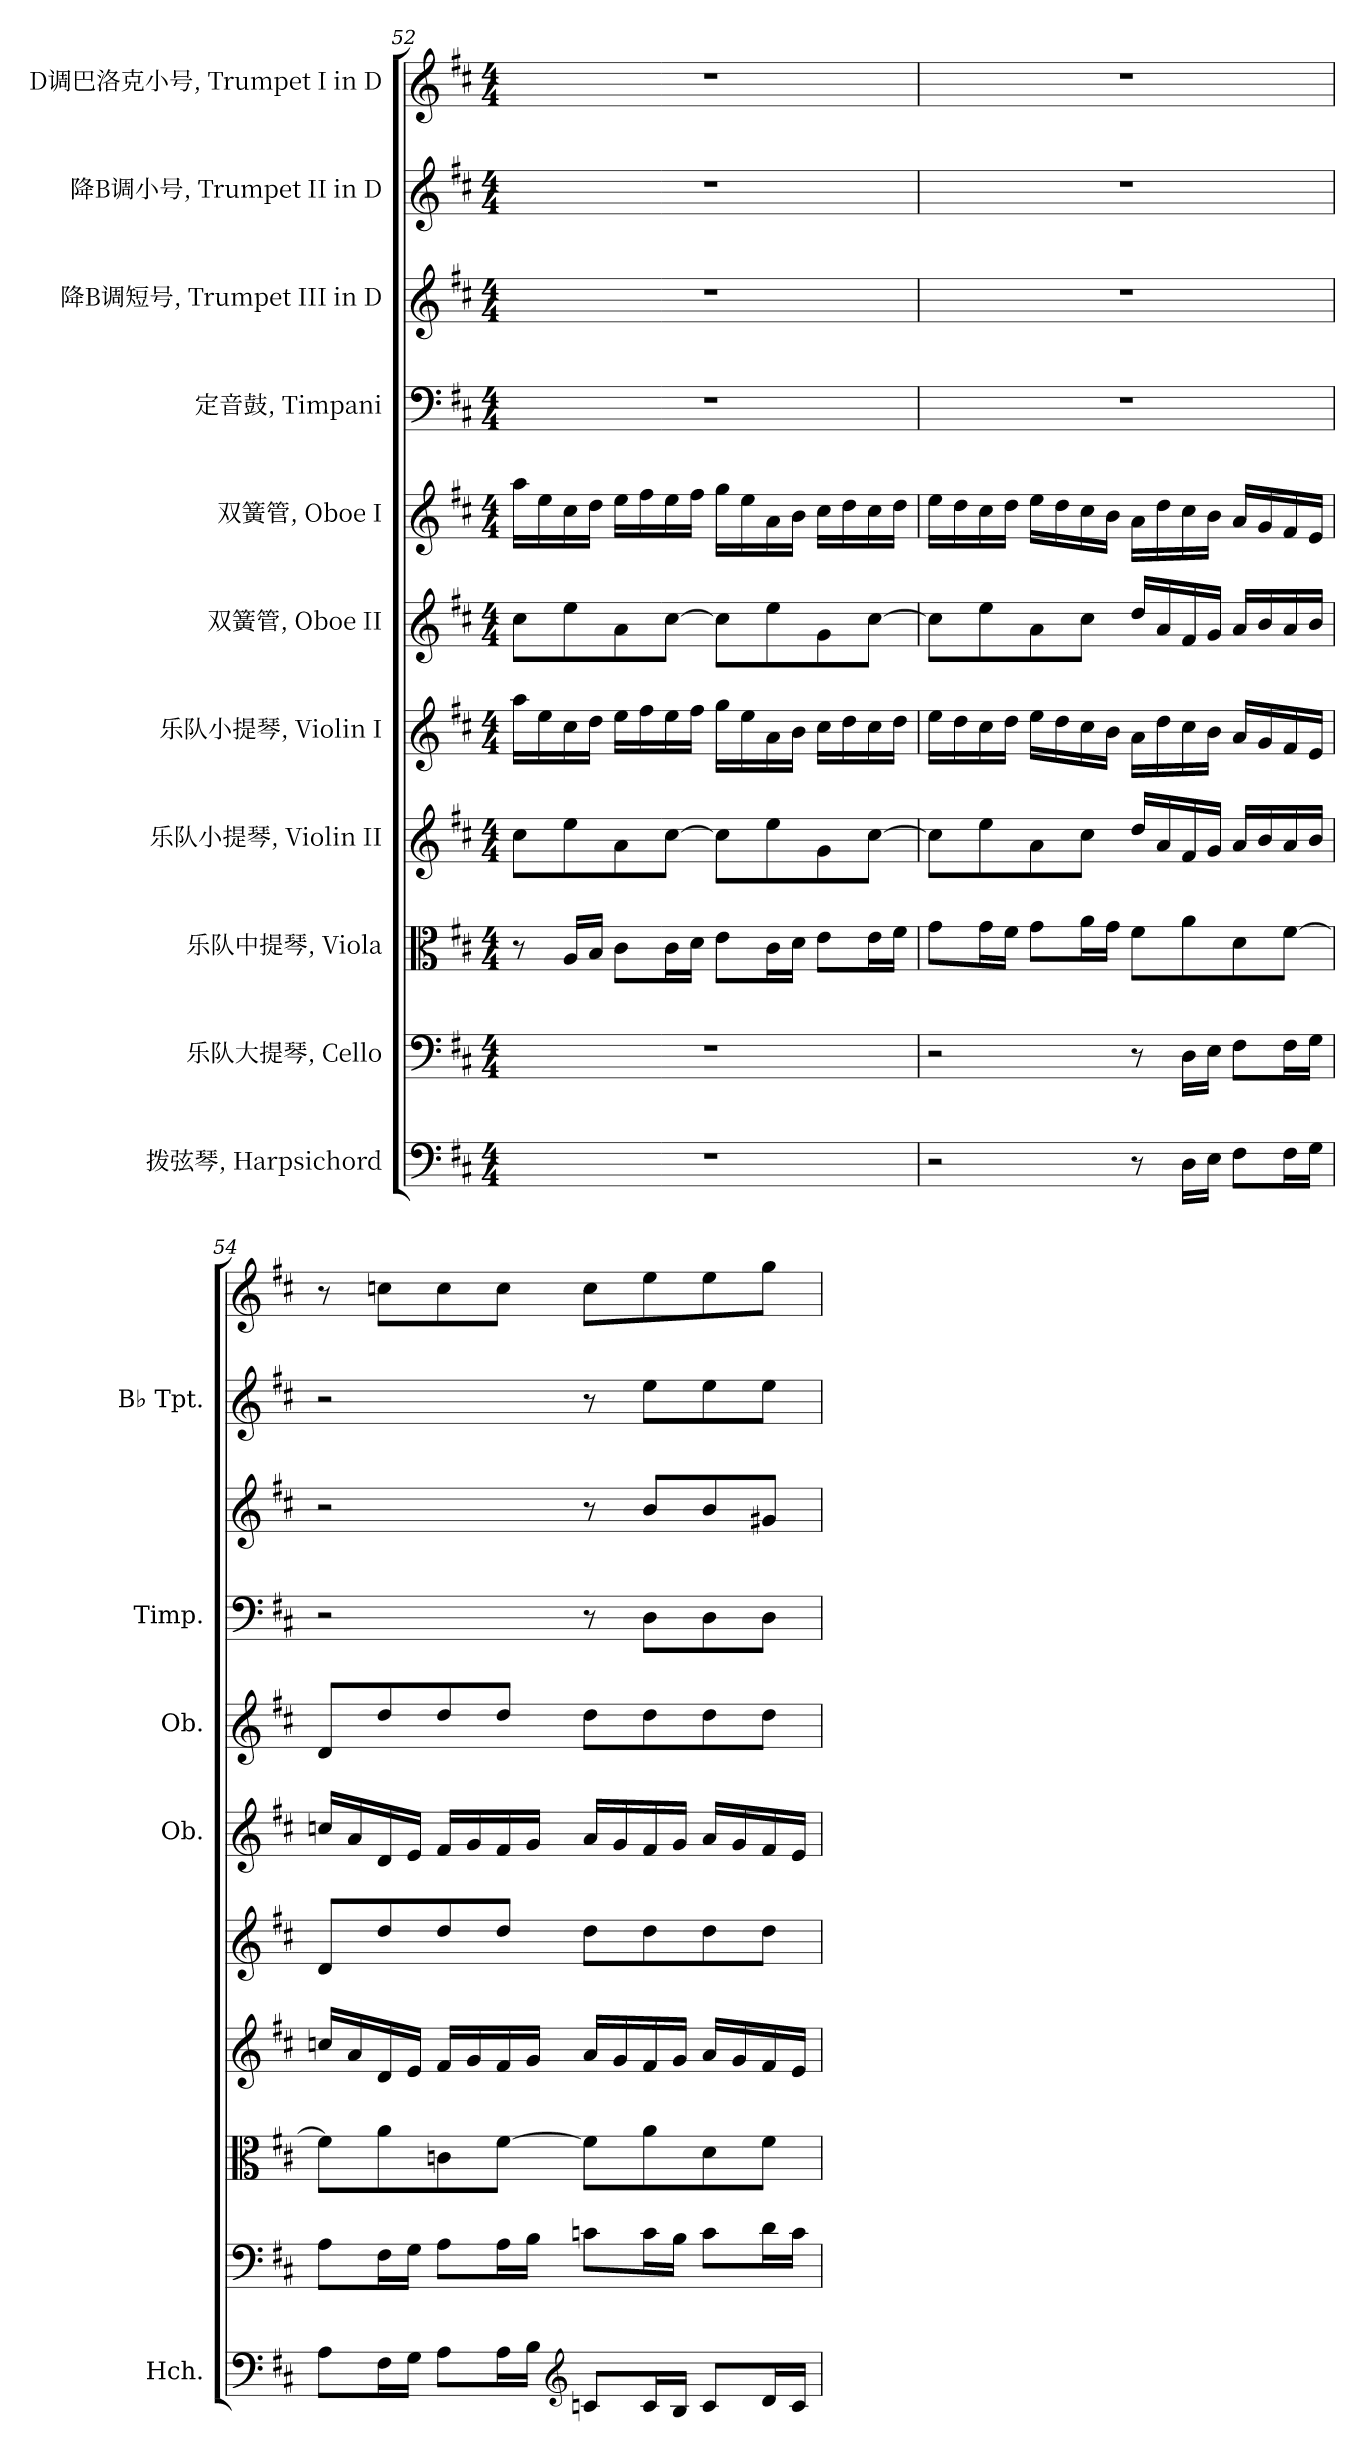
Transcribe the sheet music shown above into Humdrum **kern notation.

**kern	**kern	**kern	**kern	**kern	**kern	**kern	**kern	**kern	**kern	**kern
*part11	*part10	*part9	*part8	*part7	*part6	*part5	*part4	*part3	*part2	*part1
*staff11	*staff10	*staff9	*staff8	*staff7	*staff6	*staff5	*staff4	*staff3	*staff2	*staff1
*I"拨弦琴, Harpsichord	*I"乐队大提琴, Cello	*I"乐队中提琴, Viola	*I"乐队小提琴, Violin II	*I"乐队小提琴, Violin I	*I"双簧管, Oboe II	*I"双簧管, Oboe I	*I"定音鼓, Timpani	*I"降B调短号, Trumpet III in D	*I"降B调小号, Trumpet II in D	*I"D调巴洛克小号, Trumpet I in D
*I'Hch.	*	*	*	*	*I'Ob.	*I'Ob.	*I'Timp.	*	*I'B♭ Tpt.	*
*clefF4	*clefF4	*clefC3	*clefG2	*clefG2	*clefG2	*clefG2	*clefF4	*clefG2	*clefG2	*clefG2
*	*	*	*	*	*	*	*	*ITrd1c2	*ITrd1c2	*ITrd-1c-2
*k[f#c#]	*k[f#c#]	*k[f#c#]	*k[f#c#]	*k[f#c#]	*k[f#c#]	*k[f#c#]	*k[f#c#]	*k[]	*k[]	*k[f#c#g#d#]
*M4/4	*M4/4	*M4/4	*M4/4	*M4/4	*M4/4	*M4/4	*M4/4	*M4/4	*M4/4	*M4/4
=52	=52	=52	=52	=52	=52	=52	=52	=52	=52	=52
1r	1r	8r	8cc#\L	16aa\LL	8cc#\L	16aa\LL	1r	1r	1r	1r
.	.	.	.	16ee\	.	16ee\	.	.	.	.
.	.	16A/LL	8ee\	16cc#\	8ee\	16cc#\	.	.	.	.
.	.	16B/JJ	.	16dd\JJ	.	16dd\JJ	.	.	.	.
.	.	8c#\L	8a\	16ee\LL	8a\	16ee\LL	.	.	.	.
.	.	.	.	16ff#\	.	16ff#\	.	.	.	.
.	.	16c#\L	[8cc#\J	16ee\	[8cc#\J	16ee\	.	.	.	.
.	.	16d\JJ	.	16ff#\JJ	.	16ff#\JJ	.	.	.	.
.	.	8e\L	8cc#\L]	16gg\LL	8cc#\L]	16gg\LL	.	.	.	.
.	.	.	.	16ee\	.	16ee\	.	.	.	.
.	.	16c#\L	8ee\	16a\	8ee\	16a\	.	.	.	.
.	.	16d\JJ	.	16b\JJ	.	16b\JJ	.	.	.	.
.	.	8e\L	8g\	16cc#\LL	8g\	16cc#\LL	.	.	.	.
.	.	.	.	16dd\	.	16dd\	.	.	.	.
.	.	16e\L	[8cc#\J	16cc#\	[8cc#\J	16cc#\	.	.	.	.
.	.	16f#\JJ	.	16dd\JJ	.	16dd\JJ	.	.	.	.
!!LO:PB:g=z
=53	=53	=53	=53	=53	=53	=53	=53	=53	=53	=53
2r	2r	8g\L	8cc#\L]	16ee\LL	8cc#\L]	16ee\LL	1r	1r	1r	1r
.	.	.	.	16dd\	.	16dd\	.	.	.	.
.	.	16g\L	8ee\	16cc#\	8ee\	16cc#\	.	.	.	.
.	.	16f#\JJ	.	16dd\JJ	.	16dd\JJ	.	.	.	.
.	.	8g\L	8a\	16ee\LL	8a\	16ee\LL	.	.	.	.
.	.	.	.	16dd\	.	16dd\	.	.	.	.
.	.	16a\L	8cc#\J	16cc#\	8cc#\J	16cc#\	.	.	.	.
.	.	16g\JJ	.	16b\JJ	.	16b\JJ	.	.	.	.
8r	8r	8f#\L	16dd/LL	16a\LL	16dd/LL	16a\LL	.	.	.	.
.	.	.	16a/	16dd\	16a/	16dd\	.	.	.	.
16D\LL	16D\LL	8a\	16f#/	16cc#\	16f#/	16cc#\	.	.	.	.
16E\JJ	16E\JJ	.	16g/JJ	16b\JJ	16g/JJ	16b\JJ	.	.	.	.
8F#\L	8F#\L	8d\	16a/LL	16a/LL	16a/LL	16a/LL	.	.	.	.
.	.	.	16b/	16g/	16b/	16g/	.	.	.	.
16F#\L	16F#\L	[8f#\J	16a/	16f#/	16a/	16f#/	.	.	.	.
16G\JJ	16G\JJ	.	16b/JJ	16e/JJ	16b/JJ	16e/JJ	.	.	.	.
=54	=54	=54	=54	=54	=54	=54	=54	=54	=54	=54
8A\L	8A\L	8f#\L]	16ccn/LL	8d/L	16ccn/LL	8d/L	2r	2r	2r	8r
.	.	.	16a/	.	16a/	.	.	.	.	.
16F#\L	16F#\L	8a\	16d/	8dd/	16d/	8dd/	.	.	.	8ddn\L
16G\JJ	16G\JJ	.	16e/JJ	.	16e/JJ	.	.	.	.	.
8A\L	8A\L	8cn\	16f#/LL	8dd/	16f#/LL	8dd/	.	.	.	8dd\
.	.	.	16g/	.	16g/	.	.	.	.	.
16A\L	16A\L	[8f#\J	16f#/	8dd/J	16f#/	8dd/J	.	.	.	8dd\J
16B\JJ	16B\JJ	.	16g/JJ	.	16g/JJ	.	.	.	.	.
*clefG2	*	*	*	*	*	*	*	*	*	*
8cn/L	8cn\L	8f#\L]	16a/LL	8dd\L	16a/LL	8dd\L	8r	8r	8r	8dd\L
.	.	.	16g/	.	16g/	.	.	.	.	.
16c/L	16c\L	8a\	16f#/	8dd\	16f#/	8dd\	8D\L	8a/L	8dd\L	8ff#\
16B/JJ	16B\JJ	.	16g/JJ	.	16g/JJ	.	.	.	.	.
8c/L	8c\L	8d\	16a/LL	8dd\	16a/LL	8dd\	8D\	8a/	8dd\	8ff#\
.	.	.	16g/	.	16g/	.	.	.	.	.
16d/L	16d\L	8f#\J	16f#/	8dd\J	16f#/	8dd\J	8D\J	8f#X/J	8dd\J	8aa\J
16c/JJ	16c\JJ	.	16e/JJ	.	16e/JJ	.	.	.	.	.
=	=	=	=	=	=	=	=	=	=	=
*-	*-	*-	*-	*-	*-	*-	*-	*-	*-	*-
